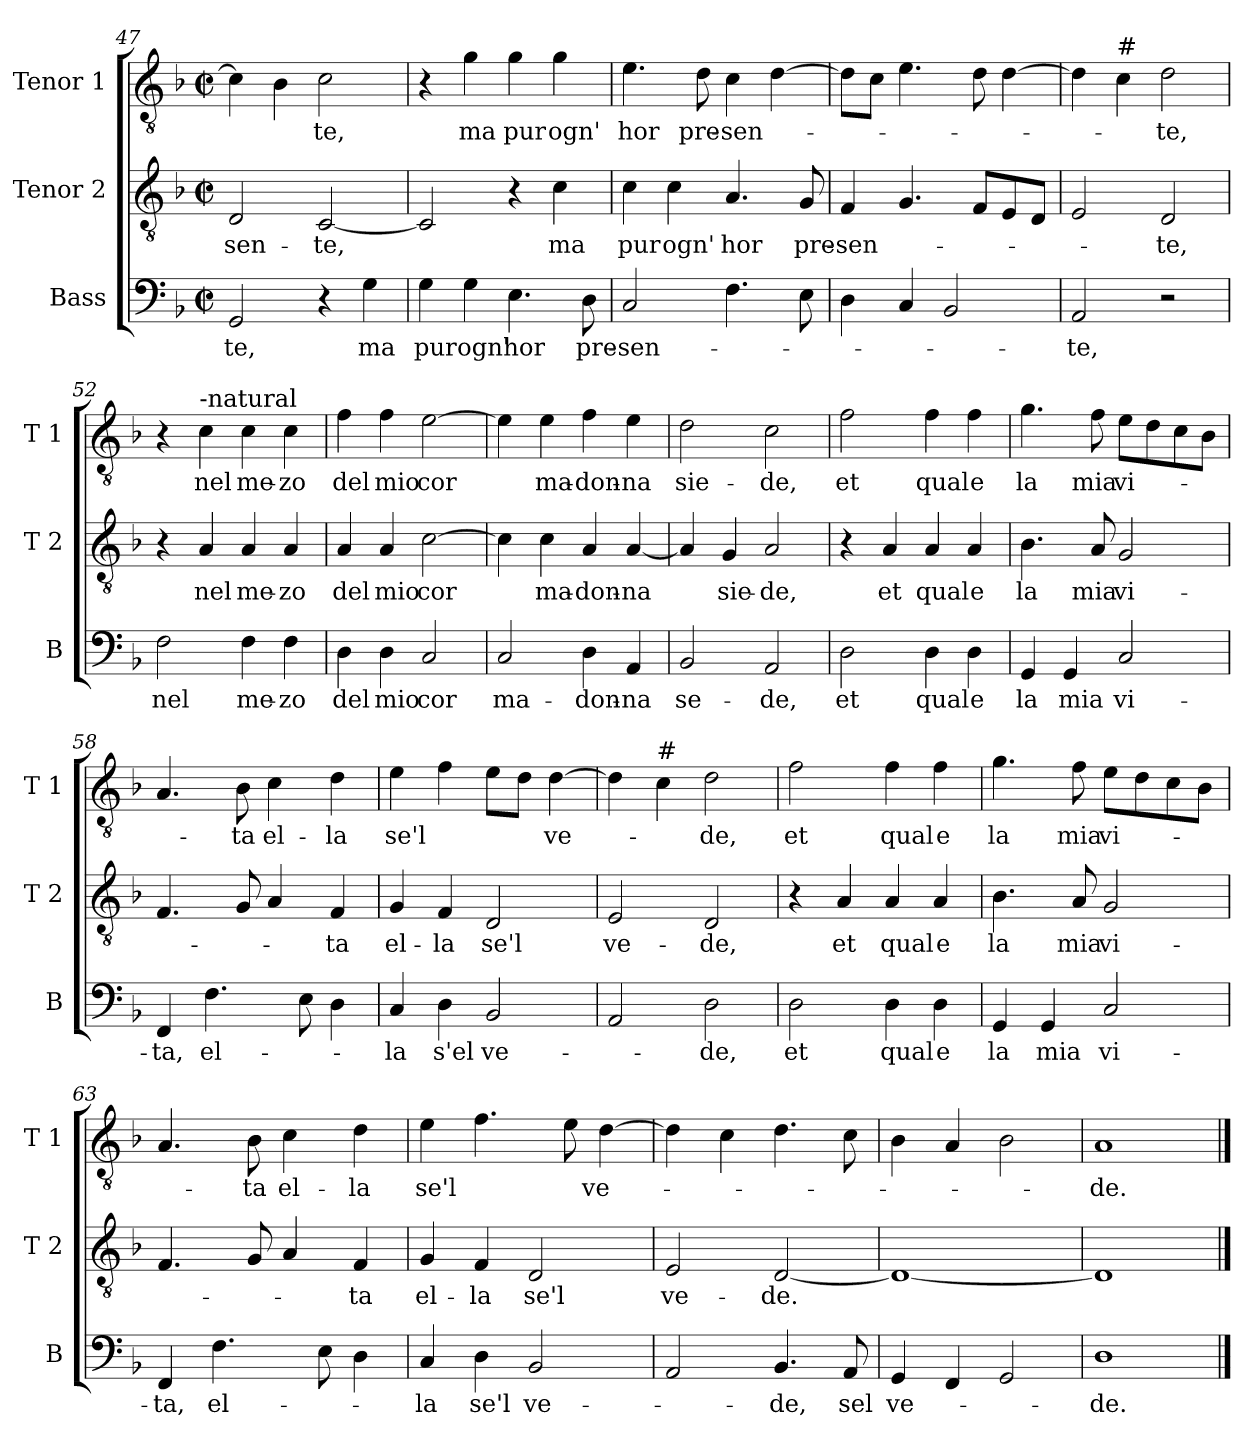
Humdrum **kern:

**kern	**text	**kern	**text	**kern	**text
*part3	*part3	*part2	*part2	*part1	*part1
*staff3	*staff3	*staff2	*staff2	*staff1	*staff1
*I"Bass	*	*I"Tenor 2	*	*I"Tenor 1	*
*I'B	*	*I'T 2	*	*I'T 1	*
*clefF4	*	*clefGv2	*	*clefGv2	*
*k[b-]	*	*k[b-]	*	*k[b-]	*
*F:	*	*F:	*	*F:	*
*M2/2	*	*M2/2	*	*M2/2	*
*met(c|)	*	*met(c|)	*	*met(c|)	*
=47	=47	=47	=47	=47	=47
!	!LO:LY:b	!	!LO:LY:b	!	!
2GG/	-te,	2D/	-sen-	4c\]	.
.	.	.	.	4B-\	.
!	!	!	!LO:LY:b	!	!LO:LY:b
4r	.	[2C/	-te,	2c\	-te,
!	!LO:LY:b	!	!	!	!
4G\	ma	.	.	.	.
=48	=48	=48	=48	=48	=48
!	!LO:LY:b	!	!	!	!
4G\	pur	2C/]	.	4r	.
!	!LO:LY:b	!	!	!	!LO:LY:b
4G\	ogn'	.	.	4g\	ma
!	!LO:LY:b	!	!	!	!LO:LY:b
4.E\	hor	4r	.	4g\	pur
!	!	!	!LO:LY:b	!	!LO:LY:b
.	.	4c\	ma	4g\	ogn'
!	!LO:LY:b	!	!	!	!
8D\	pre-	.	.	.	.
=49	=49	=49	=49	=49	=49
!	!LO:LY:b	!	!LO:LY:b	!	!LO:LY:b
2C/	-sen-	4c\	pur	4.e\	hor
!	!	!	!LO:LY:b	!	!
.	.	4c\	ogn'	.	.
!	!	!	!	!	!LO:LY:b
.	.	.	.	8d\	pre-
!	!	!	!LO:LY:b	!	!LO:LY:b
4.F\	.	4.A/	hor	4c\	-sen-
.	.	.	.	[4d\	.
!	!	!	!LO:LY:b	!	!
8E\	.	8G/	pre-	.	.
!!LO:LB:g=z
=50	=50	=50	=50	=50	=50
!	!	!	!LO:LY:b	!	!
4D\	.	4F/	-sen-	8d\L]	.
.	.	.	.	8c\J	.
4C/	.	4.G/	.	4.e\	.
2BB-/	.	.	.	.	.
.	.	8F/L	.	8d\	.
.	.	8E/	.	[4d\	.
.	.	8D/J	.	.	.
=51	=51	=51	=51	=51	=51
!	!LO:LY:b	!	!	!	!
2AA/	-te,	2E/	.	4d\]	.
!	!	!	!	!LO:TX:a:t=#	!
.	.	.	.	4c\	.
!	!	!	!LO:LY:b	!	!LO:LY:b
2r	.	2D/	-te,	2d\	-te,
=52	=52	=52	=52	=52	=52
!	!LO:LY:b	!	!	!	!
2F\	nel	4r	.	4r	.
!	!	!	!	!LO:TX:a:t=-natural	!
!	!	!	!LO:LY:b	!	!LO:LY:b
.	.	4A/	nel	4c\	nel
!	!LO:LY:b	!	!LO:LY:b	!	!LO:LY:b
4F\	me-	4A/	me-	4c\	me-
!	!LO:LY:b	!	!LO:LY:b	!	!LO:LY:b
4F\	-zo	4A/	-zo	4c\	-zo
=53	=53	=53	=53	=53	=53
!	!LO:LY:b	!	!LO:LY:b	!	!LO:LY:b
4D\	del	4A/	del	4f\	del
!	!LO:LY:b	!	!LO:LY:b	!	!LO:LY:b
4D\	mio	4A/	mio	4f\	mio
!	!LO:LY:b	!	!LO:LY:b	!	!LO:LY:b
2C/	cor	[2c\	cor	[2e\	cor
=54	=54	=54	=54	=54	=54
!	!LO:LY:b	!	!	!	!
2C/	ma-	4c\]	.	4e\]	.
!	!	!	!LO:LY:b	!	!LO:LY:b
.	.	4c\	ma-	4e\	ma-
!	!LO:LY:b	!	!LO:LY:b	!	!LO:LY:b
4D\	-don-	4A/	-don-	4f\	-don-
!	!LO:LY:b	!	!LO:LY:b	!	!LO:LY:b
4AA/	-na	[4A/	-na	4e\	-na
=55	=55	=55	=55	=55	=55
!	!LO:LY:b	!	!	!	!LO:LY:b
2BB-/	se-	4A/]	.	2d\	sie-
!	!	!	!LO:LY:b	!	!
.	.	4G/	sie-	.	.
!	!LO:LY:b	!	!LO:LY:b	!	!LO:LY:b
2AA/	-de,	2A/	-de,	2c\	-de,
!!LO:LB:g=z
=56	=56	=56	=56	=56	=56
!	!LO:LY:b	!	!	!	!LO:LY:b
2D\	et	4r	.	2f\	et
!	!	!	!LO:LY:b	!	!
.	.	4A/	et	.	.
!	!LO:LY:b	!	!LO:LY:b	!	!LO:LY:b
4D\	qual	4A/	qual	4f\	qual
!	!LO:LY:b	!	!LO:LY:b	!	!LO:LY:b
4D\	e	4A/	e	4f\	e
=57	=57	=57	=57	=57	=57
!	!LO:LY:b	!	!LO:LY:b	!	!LO:LY:b
4GG/	la	4.B-\	la	4.g\	la
!	!LO:LY:b	!	!	!	!
4GG/	mia	.	.	.	.
!	!	!	!LO:LY:b	!	!LO:LY:b
.	.	8A/	mia	8f\	mia
!	!LO:LY:b	!	!LO:LY:b	!	!LO:LY:b
2C/	vi-	2G/	vi-	8e\L	vi-
.	.	.	.	8d\	.
.	.	.	.	8c\	.
.	.	.	.	8B-\J	.
=58	=58	=58	=58	=58	=58
!	!LO:LY:b	!	!	!	!
4FF/	-ta,	4.F/	.	4.A/	.
!	!LO:LY:b	!	!	!	!
4.F\	el-	.	.	.	.
!	!	!	!	!	!LO:LY:b
.	.	8G/	.	8B-\	-ta
!	!	!	!	!	!LO:LY:b
.	.	4A/	.	4c\	el-
8E\	.	.	.	.	.
!	!	!	!LO:LY:b	!	!LO:LY:b
4D\	.	4F/	-ta	4d\	-la
=59	=59	=59	=59	=59	=59
!	!LO:LY:b	!	!LO:LY:b	!	!LO:LY:b
4C/	-la	4G/	el-	4e\	se'l
!	!LO:LY:b	!	!LO:LY:b	!	!
4D\	s'el	4F/	-la	4f\	.
!	!LO:LY:b	!	!LO:LY:b	!	!
2BB-/	ve-	2D/	se'l	8e\L	.
.	.	.	.	8d\J	.
!	!	!	!	!	!LO:LY:b
.	.	.	.	[4d\	ve-
=60	=60	=60	=60	=60	=60
!	!	!	!LO:LY:b	!	!
2AA/	.	2E/	ve-	4d\]	.
!	!	!	!	!LO:TX:a:t=#	!
.	.	.	.	4c\	.
!	!LO:LY:b	!	!LO:LY:b	!	!LO:LY:b
2D\	-de,	2D/	-de,	2d\	-de,
=61	=61	=61	=61	=61	=61
!	!LO:LY:b	!	!	!	!LO:LY:b
2D\	et	4r	.	2f\	et
!	!	!	!LO:LY:b	!	!
.	.	4A/	et	.	.
!	!LO:LY:b	!	!LO:LY:b	!	!LO:LY:b
4D\	qual	4A/	qual	4f\	qual
!	!LO:LY:b	!	!LO:LY:b	!	!LO:LY:b
4D\	e	4A/	e	4f\	e
!!LO:LB:g=z
=62	=62	=62	=62	=62	=62
!	!LO:LY:b	!	!LO:LY:b	!	!LO:LY:b
4GG/	la	4.B-\	la	4.g\	la
!	!LO:LY:b	!	!	!	!
4GG/	mia	.	.	.	.
!	!	!	!LO:LY:b	!	!LO:LY:b
.	.	8A/	mia	8f\	mia
!	!LO:LY:b	!	!LO:LY:b	!	!LO:LY:b
2C/	vi-	2G/	vi-	8e\L	vi-
.	.	.	.	8d\	.
.	.	.	.	8c\	.
.	.	.	.	8B-\J	.
=63	=63	=63	=63	=63	=63
!	!LO:LY:b	!	!	!	!
4FF/	-ta,	4.F/	.	4.A/	.
!	!LO:LY:b	!	!	!	!
4.F\	el-	.	.	.	.
!	!	!	!	!	!LO:LY:b
.	.	8G/	.	8B-\	-ta
!	!	!	!	!	!LO:LY:b
.	.	4A/	.	4c\	el-
8E\	.	.	.	.	.
!	!	!	!LO:LY:b	!	!LO:LY:b
4D\	.	4F/	-ta	4d\	-la
=64	=64	=64	=64	=64	=64
!	!LO:LY:b	!	!LO:LY:b	!	!LO:LY:b
4C/	-la	4G/	el-	4e\	se'l
!	!LO:LY:b	!	!LO:LY:b	!	!
4D\	se'l	4F/	-la	4.f\	.
!	!LO:LY:b	!	!LO:LY:b	!	!
2BB-/	ve-	2D/	se'l	.	.
.	.	.	.	8e\	.
!	!	!	!	!	!LO:LY:b
.	.	.	.	[4d\	ve-
=65	=65	=65	=65	=65	=65
!	!	!	!LO:LY:b	!	!
2AA/	.	2E/	ve-	4d\]	.
.	.	.	.	4c\	.
!	!LO:LY:b	!	!LO:LY:b	!	!
4.BB-/	-de,	[2D/	-de.	4.d\	.
!	!LO:LY:b	!	!	!	!
8AA/	sel	.	.	8c\	.
=66	=66	=66	=66	=66	=66
!	!LO:LY:b	!	!	!	!
4GG/	ve-	1D_	.	4B-\	.
4FF/	.	.	.	4A/	.
2GG/	.	.	.	2B-\	.
=67	=67	=67	=67	=67	=67
!	!LO:LY:b	!	!	!	!LO:LY:b
1D	-de.	1D]	.	1A	-de.
==	==	==	==	==	==
*-	*-	*-	*-	*-	*-
